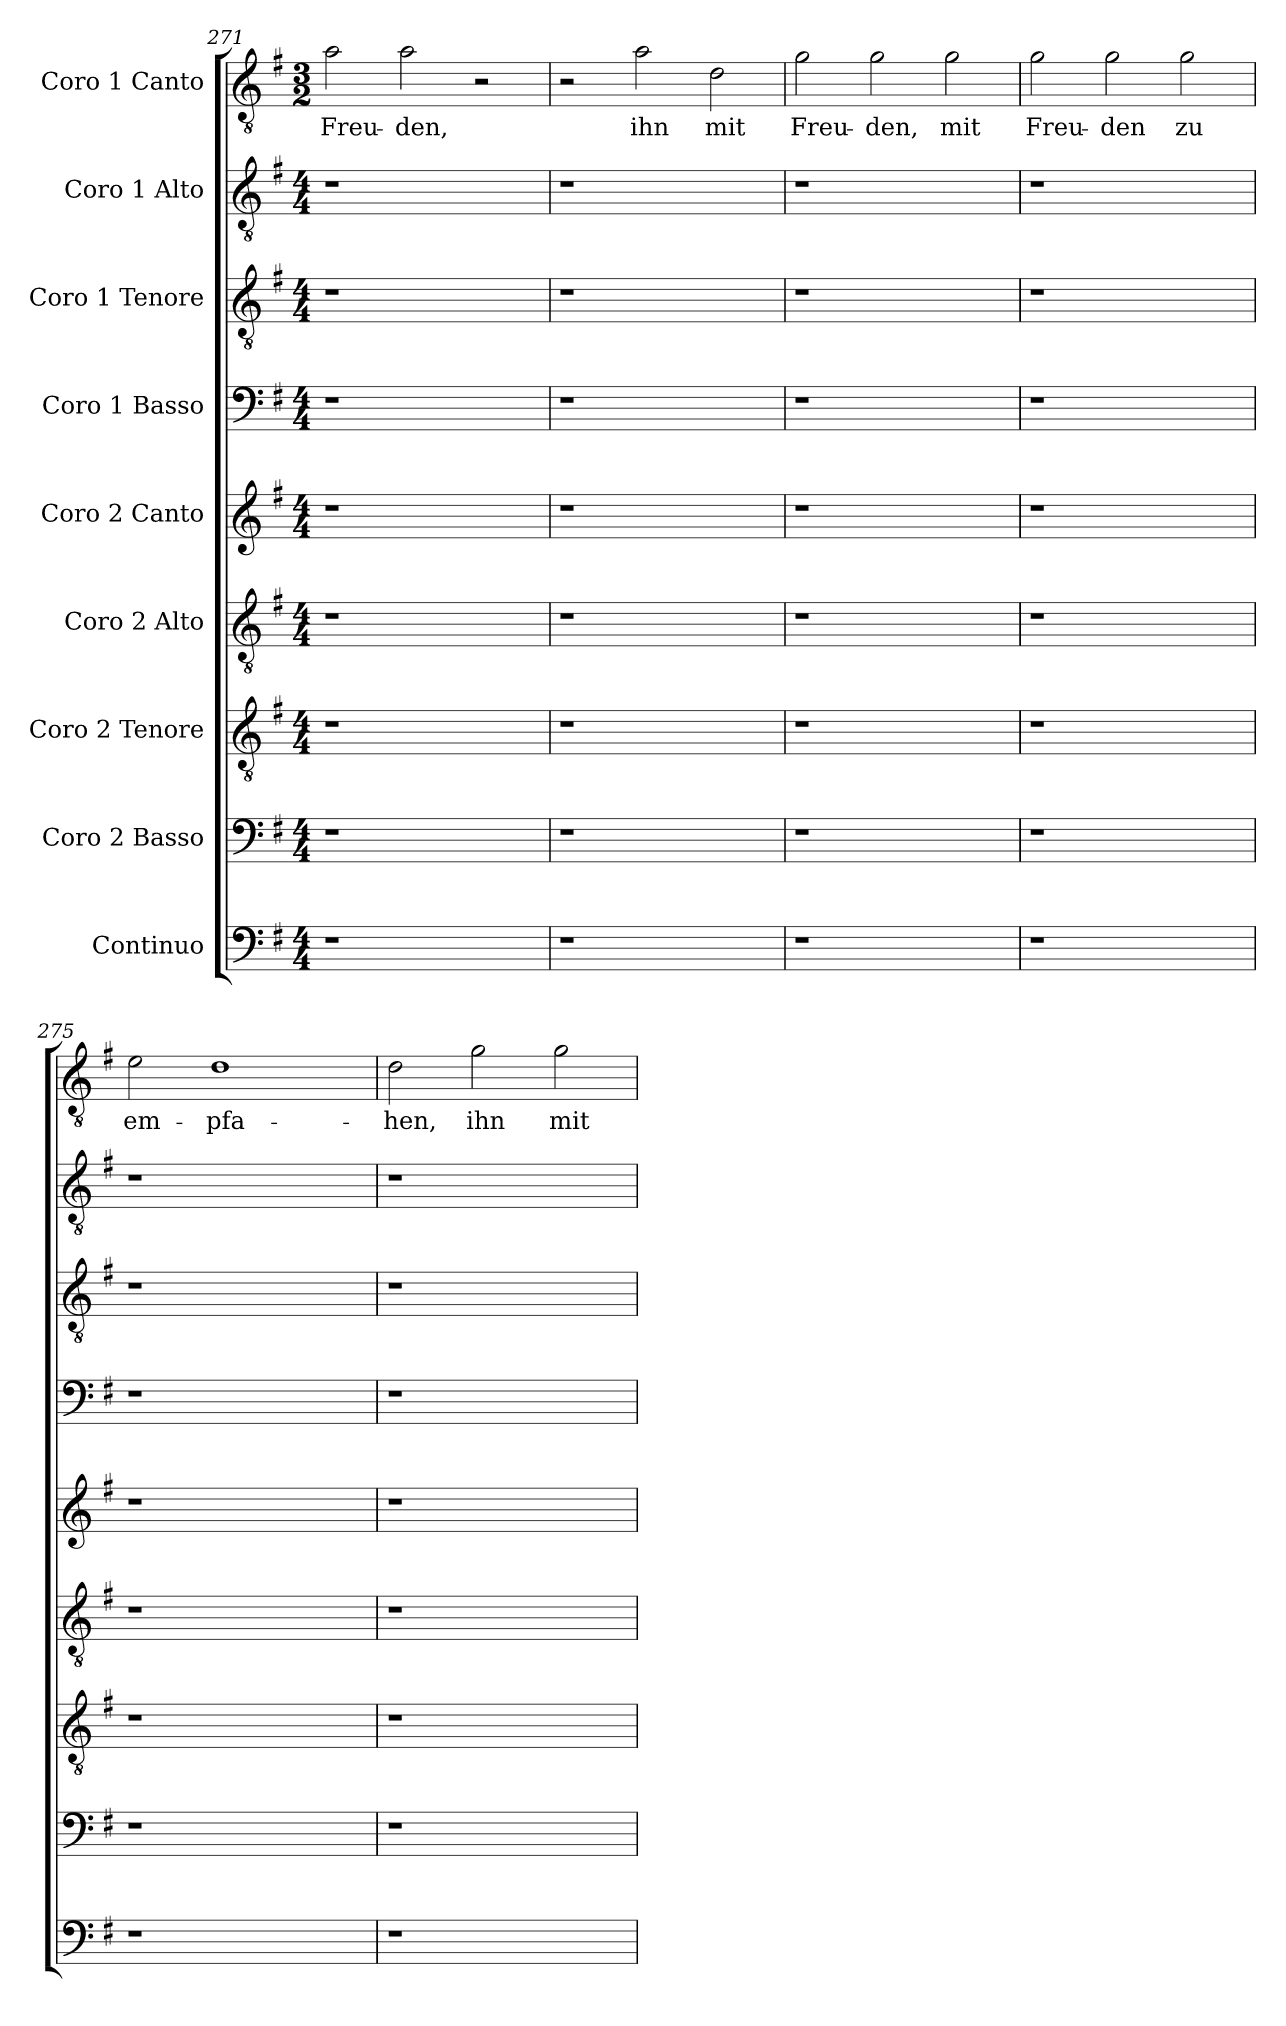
**kern	**kern	**kern	**kern	**kern	**kern	**kern	**kern	**kern	**text
*part9	*part8	*part7	*part6	*part5	*part4	*part3	*part2	*part1	*part1
*staff9	*staff8	*staff7	*staff6	*staff5	*staff4	*staff3	*staff2	*staff1	*staff1
*I"Continuo	*I"Coro 2  Basso	*I"Coro 2  Tenore	*I"Coro 2  Alto	*I"Coro 2  Canto	*I"Coro 1  Basso	*I"Coro 1  Tenore	*I"Coro 1  Alto	*I"Coro 1  Canto	*
*clefF4	*clefF4	*clefGv2	*clefGv2	*clefG2	*clefF4	*clefGv2	*clefGv2	*clefGv2	*
*k[f#]	*k[f#]	*k[f#]	*k[f#]	*k[f#]	*k[f#]	*k[f#]	*k[f#]	*k[f#]	*
*G:	*G:	*G:	*G:	*G:	*G:	*G:	*G:	*G:	*
*M4/4	*M4/4	*M4/4	*M4/4	*M4/4	*M4/4	*M4/4	*M4/4	*M3/2	*
=271	=271	=271	=271	=271	=271	=271	=271	=271	=271
!	!	!	!	!	!	!	!	!	!LO:LY:b:cj
1r	1r	1r	1r	1r	1r	1r	1r	2a\	Freu-
!	!	!	!	!	!	!	!	!	!LO:LY:b:cj
.	.	.	.	.	.	.	.	2a\	-den,
2ryy	2ryy	2ryy	2ryy	2ryy	2ryy	2ryy	2ryy	2r	.
=272	=272	=272	=272	=272	=272	=272	=272	=272	=272
1r	1r	1r	1r	1r	1r	1r	1r	2r	.
!	!	!	!	!	!	!	!	!	!LO:LY:b:cj
.	.	.	.	.	.	.	.	2a\	ihn
!	!	!	!	!	!	!	!	!	!LO:LY:b:cj
2ryy	2ryy	2ryy	2ryy	2ryy	2ryy	2ryy	2ryy	2d\	mit
=273	=273	=273	=273	=273	=273	=273	=273	=273	=273
!	!	!	!	!	!	!	!	!	!LO:LY:b:cj
1r	1r	1r	1r	1r	1r	1r	1r	2g\	Freu-
!	!	!	!	!	!	!	!	!	!LO:LY:b:cj
.	.	.	.	.	.	.	.	2g\	-den,
!	!	!	!	!	!	!	!	!	!LO:LY:b:cj
2ryy	2ryy	2ryy	2ryy	2ryy	2ryy	2ryy	2ryy	2g\	mit
=274	=274	=274	=274	=274	=274	=274	=274	=274	=274
!	!	!	!	!	!	!	!	!	!LO:LY:b:cj
1r	1r	1r	1r	1r	1r	1r	1r	2g\	Freu-
!	!	!	!	!	!	!	!	!	!LO:LY:b:cj
.	.	.	.	.	.	.	.	2g\	-den
!	!	!	!	!	!	!	!	!	!LO:LY:b:cj
2ryy	2ryy	2ryy	2ryy	2ryy	2ryy	2ryy	2ryy	2g\	zu
=275	=275	=275	=275	=275	=275	=275	=275	=275	=275
!	!	!	!	!	!	!	!	!	!LO:LY:b:cj
1r	1r	1r	1r	1r	1r	1r	1r	2e\	em-
!	!	!	!	!	!	!	!	!	!LO:LY:b:cj
.	.	.	.	.	.	.	.	1d	-pfa-
2ryy	2ryy	2ryy	2ryy	2ryy	2ryy	2ryy	2ryy	.	.
!!LO:LB:g=z
=276	=276	=276	=276	=276	=276	=276	=276	=276	=276
!	!	!	!	!	!	!	!	!	!LO:LY:b:cj
1r	1r	1r	1r	1r	1r	1r	1r	2d\	-hen,
!	!	!	!	!	!	!	!	!	!LO:LY:b:cj
.	.	.	.	.	.	.	.	2g\	ihn
!	!	!	!	!	!	!	!	!	!LO:LY:b:cj
2ryy	2ryy	2ryy	2ryy	2ryy	2ryy	2ryy	2ryy	2g\	mit
=	=	=	=	=	=	=	=	=	=
*-	*-	*-	*-	*-	*-	*-	*-	*-	*-
